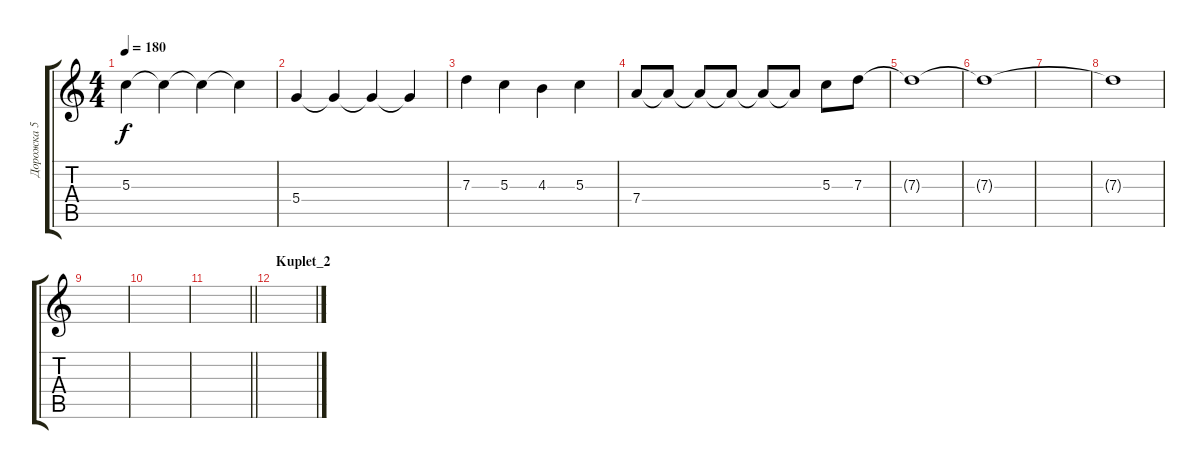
\track ("Дорожка 5" "Дорожка 5") {instrument overdrivenguitar}
\staff {score tabs}
\tuning (E4 B3 G3 D3 A2 E2) {hide}
\ts (4 4)
\tempo 180
\clef g2
\ks c
5.3{t}.4{dy f} 5.3{t}.4 5.3{t}.4 5.3{t}.4 |
5.4.4 5.4{t}.4 5.4{t}.4 5.4{t}.4 |
7.3.4 5.3.4 4.3.4 5.3.4 |
7.4.8 7.4{t}.8 7.4{t}.8 7.4{t}.8 7.4{t}.8 7.4{t}.8 5.3.8 7.3.8 |
7.3{t}.1 |
7.3{t}.1 |
|
7.3{t}.1 |
|
|
\barLineRight lightlight
|
\section ("" "Kuplet_2")
